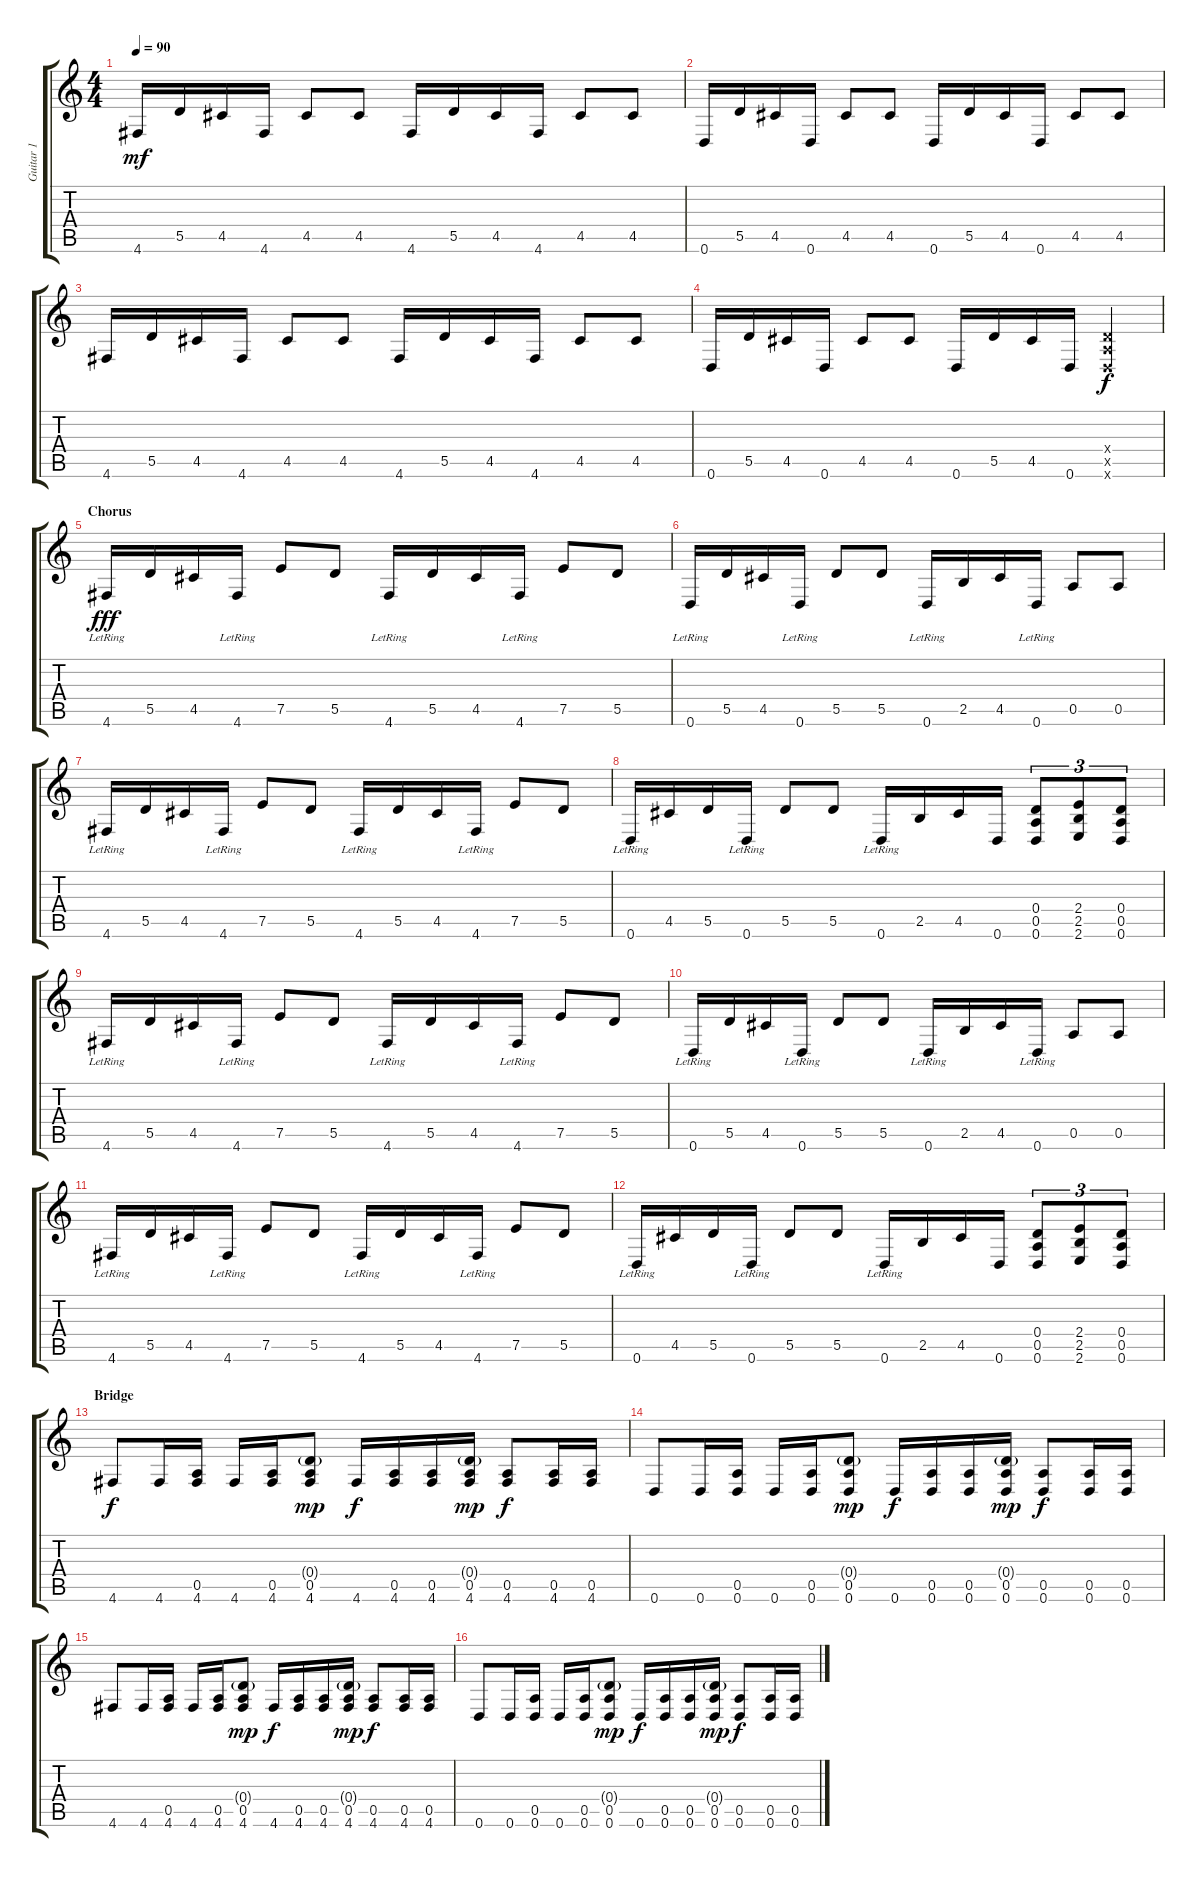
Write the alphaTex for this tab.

\track ("Guitar 1" "Guitar 1") {instrument distortionguitar}
\staff {score tabs}
\tuning (E4 B3 G3 D3 A2 D2) {hide}
\ts (4 4)
\tempo 90
\clef g2
\ks c
4.6.16{dy mf instrument electricguitarclean} 5.5.16 4.5.16 4.6.16 4.5.8 4.5.8 4.6.16 5.5.16 4.5.16 4.6.16 4.5.8 4.5.8 |
0.6.16{instrument electricguitarclean} 5.5.16 4.5.16 0.6.16 4.5.8 4.5.8 0.6.16 5.5.16 4.5.16 0.6.16 4.5.8 4.5.8 |
4.6.16{instrument electricguitarclean} 5.5.16 4.5.16 4.6.16 4.5.8 4.5.8 4.6.16 5.5.16 4.5.16 4.6.16 4.5.8 4.5.8 |
0.6.16{instrument electricguitarclean} 5.5.16 4.5.16 0.6.16 4.5.8 4.5.8 0.6.16 5.5.16 4.5.16 0.6.16 (0.4{x} 0.5{x} 0.6{x}).4{dy f instrument distortionguitar} |
\section ("" "Chorus")
4.6{lr}.16{dy fff instrument distortionguitar} 5.5.16 4.5.16 4.6{lr}.16 7.5.8 5.5.8 4.6{lr}.16 5.5.16 4.5.16 4.6{lr}.16 7.5.8 5.5.8 |
0.6{lr}.16 5.5.16 4.5.16 0.6{lr}.16 5.5.8 5.5.8 0.6{lr}.16 2.5.16 4.5.16 0.6{lr}.16 0.5.8 0.5.8 |
4.6{lr}.16 5.5.16 4.5.16 4.6{lr}.16 7.5.8 5.5.8 4.6{lr}.16 5.5.16 4.5.16 4.6{lr}.16 7.5.8 5.5.8 |
0.6{lr}.16 4.5.16 5.5.16 0.6{lr}.16 5.5.8 5.5.8 0.6{lr}.16 2.5.16 4.5.16 0.6.16 (0.4 0.5 0.6).8{tu (3 2)} (2.4 2.5 2.6).8{tu (3 2)} (0.4 0.5 0.6).8{tu (3 2)} |
4.6{lr}.16 5.5.16 4.5.16 4.6{lr}.16 7.5.8 5.5.8 4.6{lr}.16 5.5.16 4.5.16 4.6{lr}.16 7.5.8 5.5.8 |
0.6{lr}.16 5.5.16 4.5.16 0.6{lr}.16 5.5.8 5.5.8 0.6{lr}.16 2.5.16 4.5.16 0.6{lr}.16 0.5.8 0.5.8 |
4.6{lr}.16 5.5.16 4.5.16 4.6{lr}.16 7.5.8 5.5.8 4.6{lr}.16 5.5.16 4.5.16 4.6{lr}.16 7.5.8 5.5.8 |
0.6{lr}.16 4.5.16 5.5.16 0.6{lr}.16 5.5.8 5.5.8 0.6{lr}.16 2.5.16 4.5.16 0.6.16 (0.4 0.5 0.6).8{tu (3 2)} (2.4 2.5 2.6).8{tu (3 2)} (0.4 0.5 0.6).8{tu (3 2)} |
\section ("" "Bridge")
4.6.8{dy f instrument electricguitarclean} 4.6.16 (0.5 4.6).16 4.6.16 (0.5 4.6).16 (0.4{g} 0.5 4.6).8{dy mp} 4.6.16{dy f} (0.5 4.6).16 (0.5 4.6).16 (0.4{g} 0.5 4.6).16{dy mp} (0.5 4.6).8{dy f} (0.5 4.6).16 (0.5 4.6).16 |
0.6.8{instrument electricguitarclean} 0.6.16 (0.5 0.6).16 0.6.16 (0.5 0.6).16 (0.4{g} 0.5 0.6).8{dy mp} 0.6.16{dy f} (0.5 0.6).16 (0.5 0.6).16 (0.4{g} 0.5 0.6).16{dy mp} (0.5 0.6).8{dy f} (0.5 0.6).16 (0.5 0.6).16 |
4.6.8{instrument electricguitarclean} 4.6.16 (0.5 4.6).16 4.6.16 (0.5 4.6).16 (0.4{g} 0.5 4.6).8{dy mp} 4.6.16{dy f} (0.5 4.6).16 (0.5 4.6).16 (0.4{g} 0.5 4.6).16{dy mp} (0.5 4.6).8{dy f} (0.5 4.6).16 (0.5 4.6).16 |
0.6.8{instrument electricguitarclean} 0.6.16 (0.5 0.6).16 0.6.16 (0.5 0.6).16 (0.4{g} 0.5 0.6).8{dy mp} 0.6.16{dy f} (0.5 0.6).16 (0.5 0.6).16 (0.4{g} 0.5 0.6).16{dy mp} (0.5 0.6).8{dy f} (0.5 0.6).16 (0.5 0.6).16
